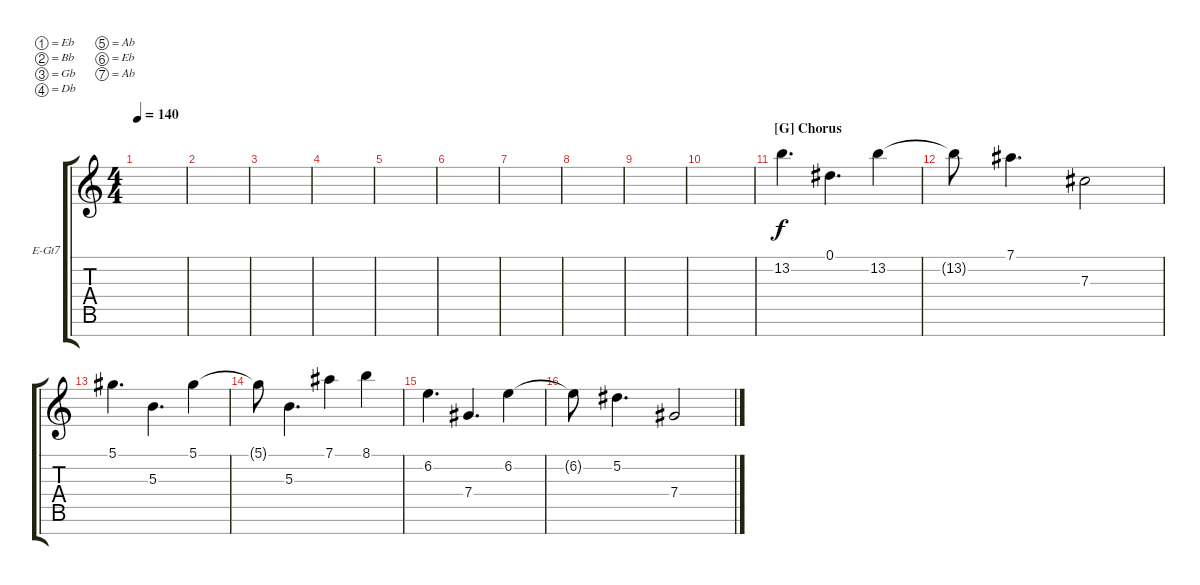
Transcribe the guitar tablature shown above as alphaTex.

\bracketExtendMode groupsimilarinstruments
\firstSystemTrackNameOrientation horizontal
\otherSystemsTrackNameOrientation horizontal
\track ("Middle Guitar Ambient" "E-Gt7") {instrument electricguitarclean}
\staff {score tabs}
\tuning (Eb4 Bb3 Gb3 Db3 Ab2 Eb2 Ab1)
\ts (4 4)
\tempo 140
\clef g2
\ks c
|
|
|
|
|
|
|
|
|
|
\section ("G" "Chorus")
13.2.4{d} 0.1.4{d} 13.2.4 |
13.2{t}.8 7.1.4{d} 7.3.2 |
5.1.4{d} 5.3.4{d} 5.1.4 |
5.1{t}.8 5.3.4{d} 7.1.4 8.1.4 |
6.2.4{d} 7.4.4{d} 6.2.4 |
6.2{t}.8 5.2.4{d} 7.4.2
